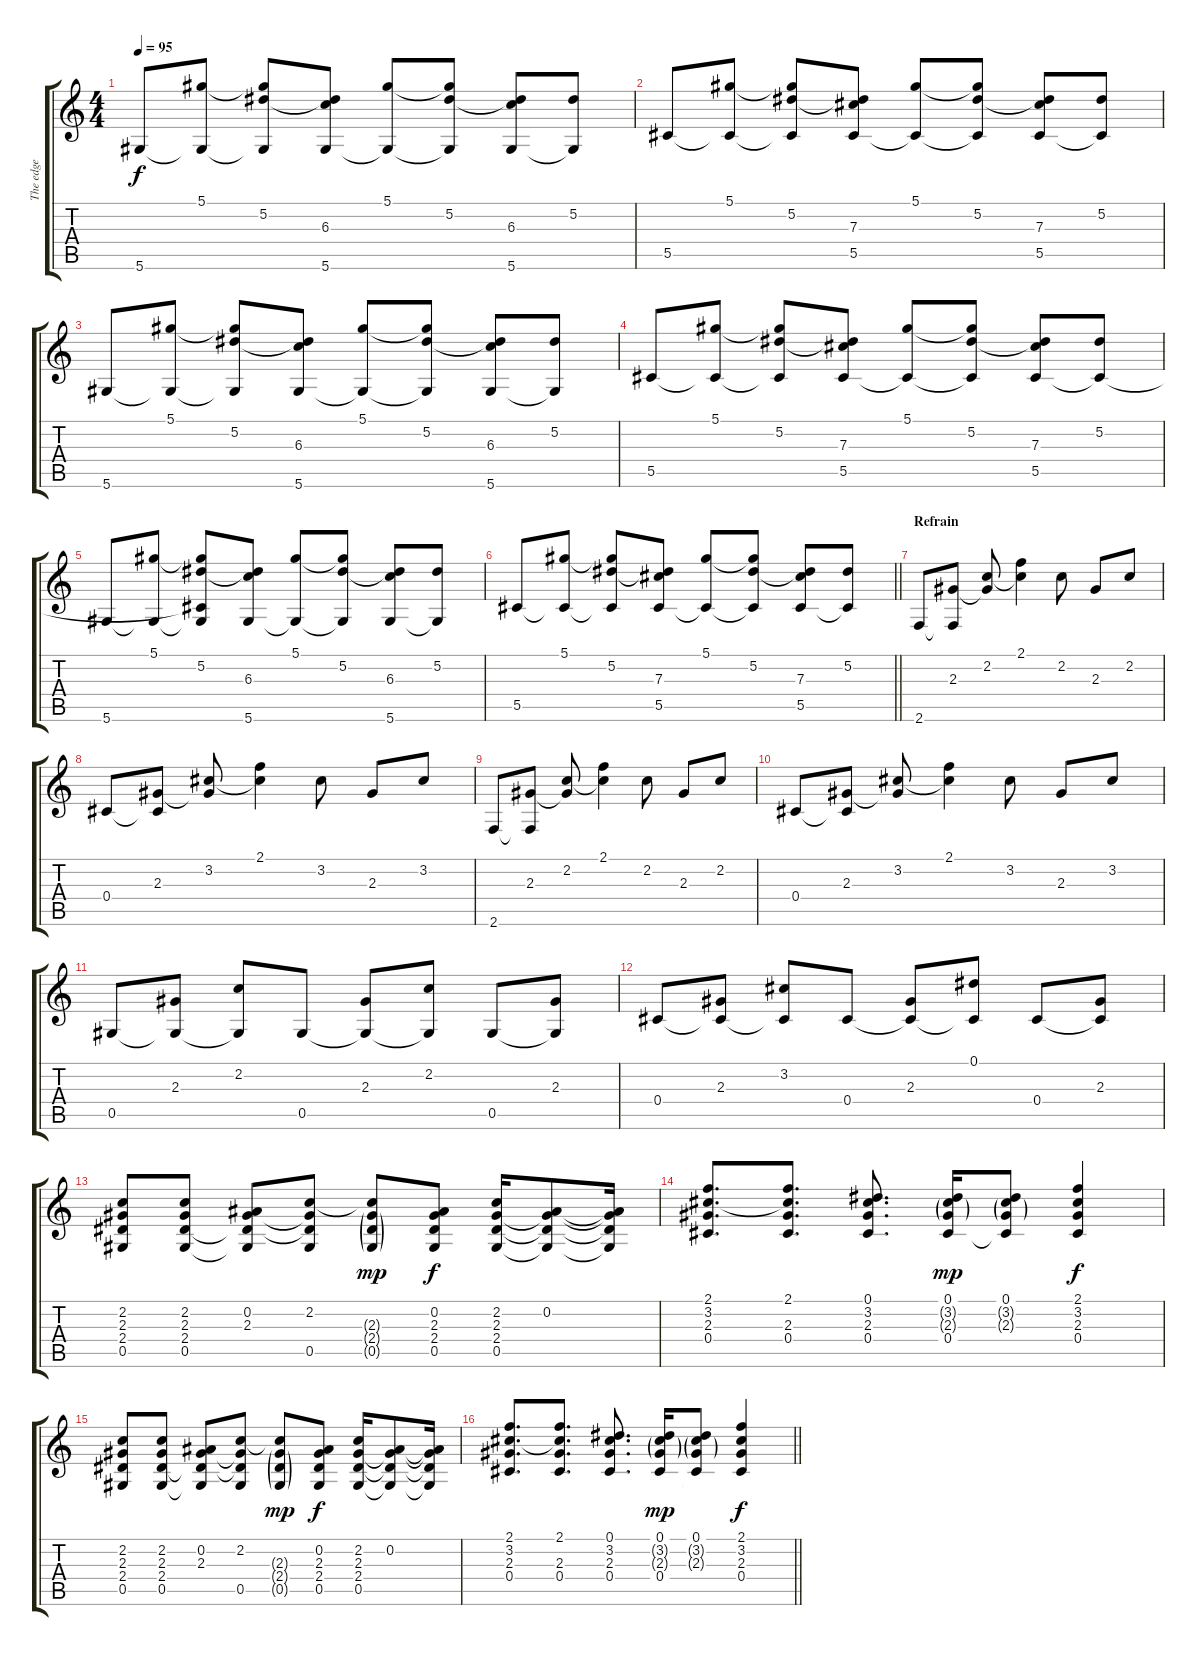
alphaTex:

\track ("The edge" "The edge") {instrument electricguitarjazz}
\staff {score tabs}
\tuning (Eb4 Bb3 Gb3 Db3 Ab2 Eb2) {hide}
\ts (4 4)
\tempo 95
\clef g2
\ks c
5.6.8{dy f} (5.1 5.6{t}).8 (5.1{t} 5.2 5.6{t}).8 (5.2{t} 6.3 5.6).8 (5.1 5.6{t}).8 (5.1{t} 5.2 5.6{t}).8 (5.2{t} 6.3 5.6).8 (5.2 5.6{t}).8 |
5.5.8 (5.1 5.5{t}).8 (5.1{t} 5.2 5.5{t}).8 (5.2{t} 7.3 5.5).8 (5.1 5.5{t}).8 (5.1{t} 5.2 5.5{t}).8 (5.2{t} 7.3 5.5).8 (5.2 5.5{t}).8 |
5.6.8 (5.1 5.6{t}).8 (5.1{t} 5.2 5.6{t}).8 (5.2{t} 6.3 5.6).8 (5.1 5.6{t}).8 (5.1{t} 5.2 5.6{t}).8 (5.2{t} 6.3 5.6).8 (5.2 5.6{t}).8 |
5.5.8 (5.1 5.5{t}).8 (5.1{t} 5.2 5.5{t}).8 (5.2{t} 7.3 5.5).8 (5.1 5.5{t}).8 (5.1{t} 5.2 5.5{t}).8 (5.2{t} 7.3 5.5).8 (5.2 5.5{t}).8 |
5.6.8 (5.1 5.6{t}).8 (5.1{t} 5.2 5.5{t} 5.6{t}).8 (5.2{t} 6.3 5.6).8 (5.1 5.6{t}).8 (5.1{t} 5.2 5.6{t}).8 (5.2{t} 6.3 5.6).8 (5.2 5.6{t}).8 |
\barLineRight lightlight
5.5.8 (5.1 5.5{t}).8 (5.1{t} 5.2 5.5{t}).8 (5.2{t} 7.3 5.5).8 (5.1 5.5{t}).8 (5.1{t} 5.2 5.5{t}).8 (5.2{t} 7.3 5.5).8 (5.2 5.5{t}).8 |
\section ("" "Refrain")
2.6.8 (2.3 2.6{t}).8 (2.2 2.3{t}).8 (2.1 2.2{t}).4 2.2.8 2.3.8 2.2.8 |
0.4.8 (2.3 0.4{t}).8 (3.2 2.3{t}).8 (2.1 3.2{t}).4 3.2.8 2.3.8 3.2.8 |
2.6.8 (2.3 2.6{t}).8 (2.2 2.3{t}).8 (2.1 2.2{t}).4 2.2.8 2.3.8 2.2.8 |
0.4.8 (2.3 0.4{t}).8 (3.2 2.3{t}).8 (2.1 3.2{t}).4 3.2.8 2.3.8 3.2.8 |
0.5.8 (2.3 0.5{t}).8 (2.2 0.5{t}).8 0.5.8 (2.3 0.5{t}).8 (2.2 0.5{t}).8 0.5.8 (2.3 0.5{t}).8 |
0.4.8 (2.3 0.4{t}).8 (3.2 0.4{t}).8 0.4.8 (2.3 0.4{t}).8 (0.1 0.4{t}).8 0.4.8 (2.3 0.4{t}).8 |
(2.2 2.3 2.4 0.5).8 (2.2 2.3 2.4 0.5).8 (0.2 2.3 2.4{t} 0.5{t}).8 (2.2 2.3{t} 2.4{t} 0.5).8 (2.2{t} 2.3{g} 2.4{g} 0.5{g}).8{dy mp} (0.2 2.3 2.4 0.5).8{dy f} (2.2 2.3 2.4 0.5).16 (0.2 2.3{t} 2.4{t} 0.5{t}).8 (0.2{t} 2.3{t} 2.4{t} 0.5{t}).16 |
(2.1 3.2 2.3 0.4).8{d} (2.1 3.2{t} 2.3 0.4).8{d} (0.1 3.2 2.3 0.4).8{d} (0.1 3.2{g} 2.3{g} 0.4).16{dy mp} (0.1 3.2{g} 2.3{g} 0.4{t}).8 (2.1 3.2 2.3 0.4).4{dy f} |
(2.2 2.3 2.4 0.5).8 (2.2 2.3 2.4 0.5).8 (0.2 2.3 2.4{t} 0.5{t}).8 (2.2 2.3{t} 2.4{t} 0.5).8 (2.2{t} 2.3{g} 2.4{g} 0.5{g}).8{dy mp} (0.2 2.3 2.4 0.5).8{dy f} (2.2 2.3 2.4 0.5).16 (0.2 2.3{t} 2.4{t} 0.5{t}).8 (0.2{t} 2.3{t} 2.4{t} 0.5{t}).16 |
\barLineRight lightlight
(2.1 3.2 2.3 0.4).8{d} (2.1 3.2{t} 2.3 0.4).8{d} (0.1 3.2 2.3 0.4).8{d} (0.1 3.2{g} 2.3{g} 0.4).16{dy mp} (0.1 3.2{g} 2.3{g} 0.4{t}).8 (2.1 3.2 2.3 0.4).4{dy f}
